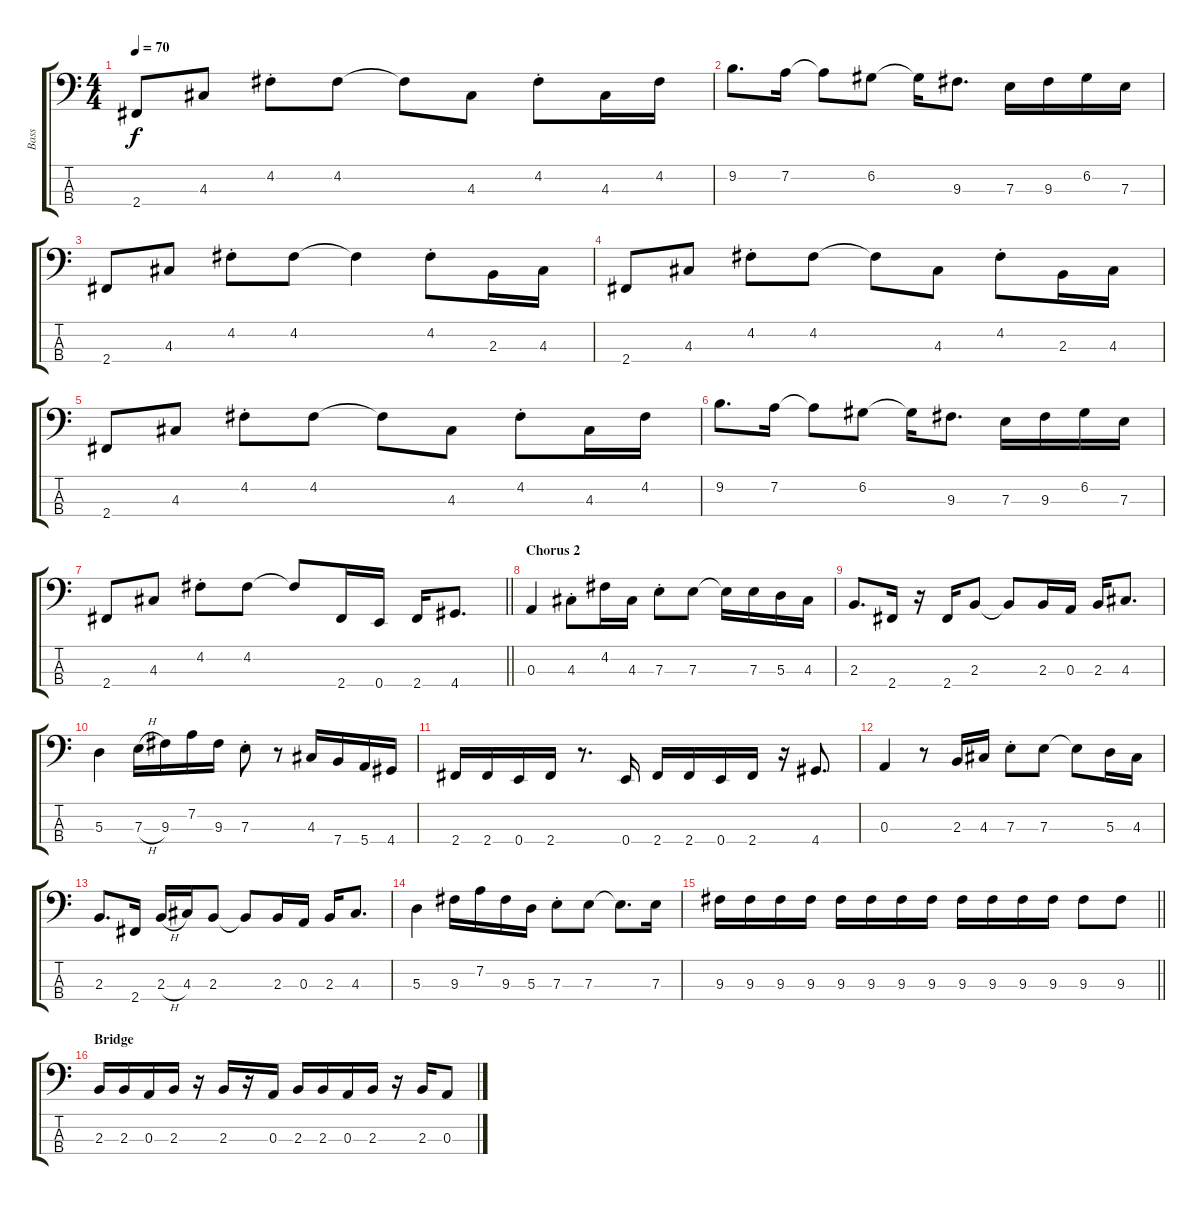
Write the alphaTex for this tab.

\track ("Bass" "Bass") {instrument electricbassfinger}
\staff {score tabs}
\tuning (G2 D2 A1 E1) {hide}
\ts (4 4)
\tempo 70
\clef f4
\ks c
2.4.8{dy f} 4.3.8 4.2{st}.8 4.2.8 4.2{t}.8 4.3.8 4.2{st}.8 4.3.16 4.2.16 |
9.2.8{d} 7.2.16 7.2{t}.8 6.2.8 6.2{t}.16 9.3.8{d} 7.3.16 9.3.16 6.2.16 7.3.16 |
2.4.8 4.3.8 4.2{st}.8 4.2.8 4.2{t}.4 4.2{st}.8 2.3.16 4.3.16 |
2.4.8 4.3.8 4.2{st}.8 4.2.8 4.2{t}.8 4.3.8 4.2{st}.8 2.3.16 4.3.16 |
2.4.8 4.3.8 4.2{st}.8 4.2.8 4.2{t}.8 4.3.8 4.2{st}.8 4.3.16 4.2.16 |
9.2.8{d} 7.2.16 7.2{t}.8 6.2.8 6.2{t}.16 9.3.8{d} 7.3.16 9.3.16 6.2.16 7.3.16 |
\barLineRight lightlight
2.4.8 4.3.8 4.2{st}.8 4.2.8 4.2{t}.8 2.4.16 0.4.16 2.4.16 4.4.8{d} |
\section ("" "Chorus 2")
0.3.4 4.3{st}.8 4.2.16 4.3.16 7.3{st}.8 7.3.8 7.3{t}.16 7.3.16 5.3.16 4.3.16 |
2.3.8{d} 2.4.16 r.16 2.4.16 2.3.8 2.3{t}.8 2.3.16 0.3.16 2.3.16 4.3.8{d} |
5.3.4 7.3{h}.16 9.3.16 7.2.16 9.3.16 7.3{st}.8 r.8 4.3.16 7.4.16 5.4.16 4.4.16 |
2.4.16 2.4.16 0.4.16 2.4.16 r.8{d} 0.4.16 2.4.16 2.4.16 0.4.16 2.4.16 r.16 4.4.8{d} |
0.3.4 r.8 2.3.16 4.3.16 7.3{st}.8 7.3.8 7.3{t}.8 5.3.16 4.3.16 |
2.3.8{d} 2.4.16 2.3{h}.16 4.3.16 2.3.8 2.3{t}.8 2.3.16 0.3.16 2.3.16 4.3.8{d} |
5.3.4 9.3.16 7.2.16 9.3.16 5.3.16 7.3{st}.8 7.3.8 7.3{t}.8{d} 7.3.16 |
\barLineRight lightlight
9.3.16 9.3.16 9.3.16 9.3.16 9.3.16 9.3.16 9.3.16 9.3.16 9.3.16 9.3.16 9.3.16 9.3.16 9.3.8 9.3.8 |
\section ("" "Bridge")
2.3.16 2.3.16 0.3.16 2.3.16 r.16 2.3.16 r.16 0.3.16 2.3.16 2.3.16 0.3.16 2.3.16 r.16 2.3.16 0.3.8
